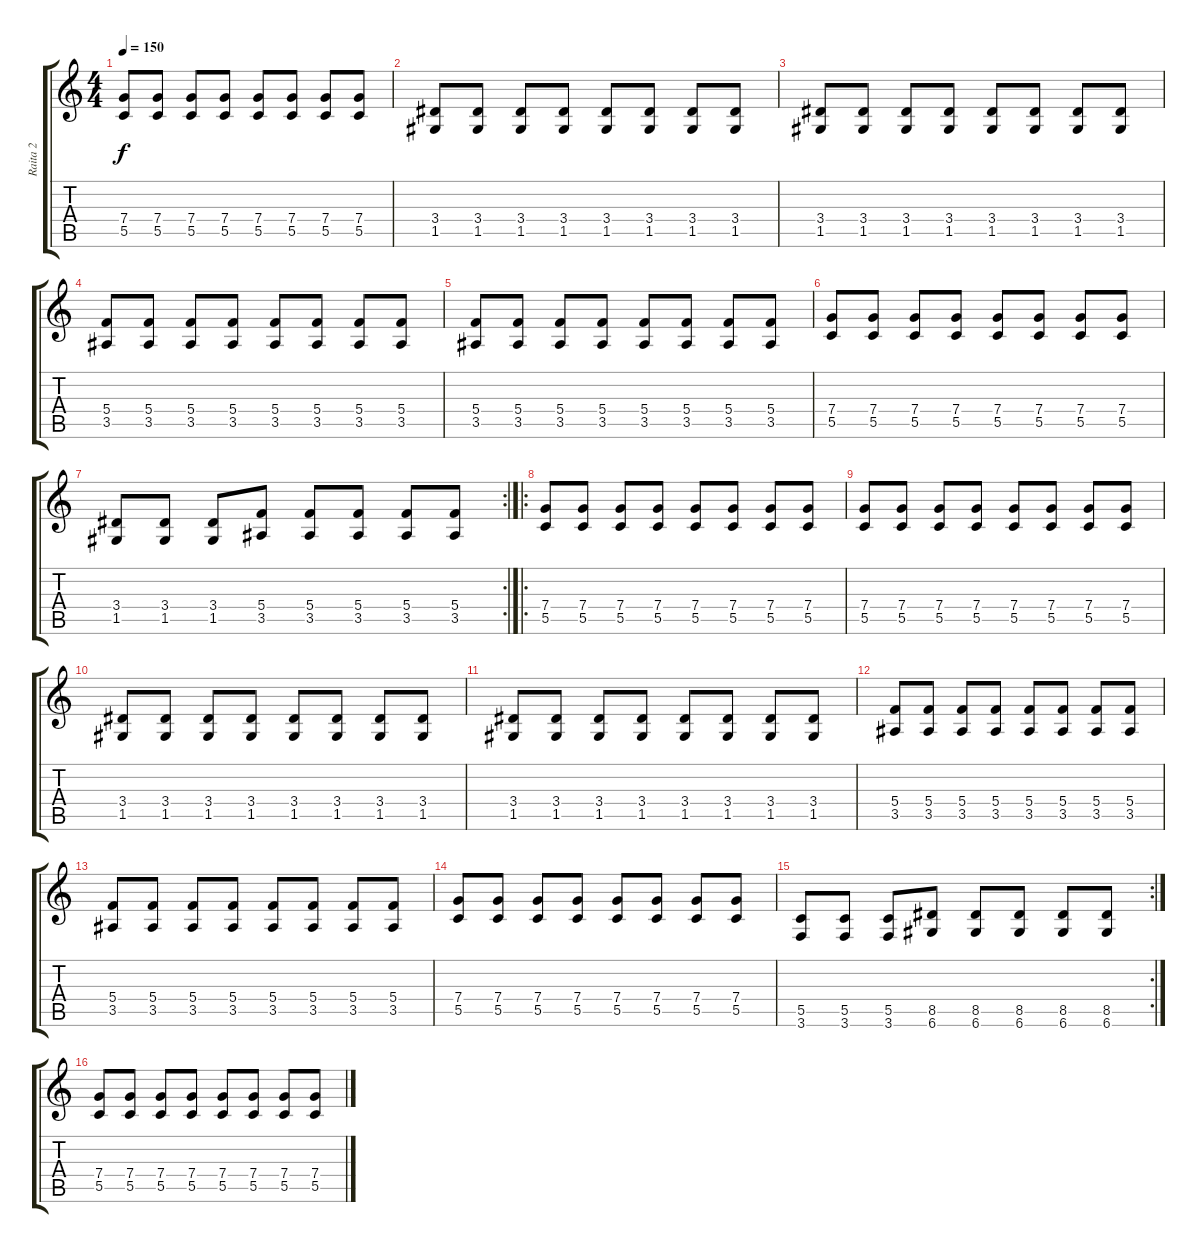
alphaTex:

\track ("Raita 2" "Raita 2") {instrument distortionguitar}
\staff {score tabs}
\tuning (D4 A3 F3 C3 G2 D2) {hide}
\ts (4 4)
\tempo 150
\clef g2
\ks c
(7.4 5.5).8{dy f} (7.4 5.5).8 (7.4 5.5).8 (7.4 5.5).8 (7.4 5.5).8 (7.4 5.5).8 (7.4 5.5).8 (7.4 5.5).8 |
(3.4 1.5).8 (3.4 1.5).8 (3.4 1.5).8 (3.4 1.5).8 (3.4 1.5).8 (3.4 1.5).8 (3.4 1.5).8 (3.4 1.5).8 |
(3.4 1.5).8 (3.4 1.5).8 (3.4 1.5).8 (3.4 1.5).8 (3.4 1.5).8 (3.4 1.5).8 (3.4 1.5).8 (3.4 1.5).8 |
(5.4 3.5).8 (5.4 3.5).8 (5.4 3.5).8 (5.4 3.5).8 (5.4 3.5).8 (5.4 3.5).8 (5.4 3.5).8 (5.4 3.5).8 |
(5.4 3.5).8 (5.4 3.5).8 (5.4 3.5).8 (5.4 3.5).8 (5.4 3.5).8 (5.4 3.5).8 (5.4 3.5).8 (5.4 3.5).8 |
(7.4 5.5).8 (7.4 5.5).8 (7.4 5.5).8 (7.4 5.5).8 (7.4 5.5).8 (7.4 5.5).8 (7.4 5.5).8 (7.4 5.5).8 |
\rc 2
(3.4 1.5).8 (3.4 1.5).8 (3.4 1.5).8 (5.4 3.5).8 (5.4 3.5).8 (5.4 3.5).8 (5.4 3.5).8 (5.4 3.5).8 |
\ro
(7.4 5.5).8 (7.4 5.5).8 (7.4 5.5).8 (7.4 5.5).8 (7.4 5.5).8 (7.4 5.5).8 (7.4 5.5).8 (7.4 5.5).8 |
(7.4 5.5).8 (7.4 5.5).8 (7.4 5.5).8 (7.4 5.5).8 (7.4 5.5).8 (7.4 5.5).8 (7.4 5.5).8 (7.4 5.5).8 |
(3.4 1.5).8 (3.4 1.5).8 (3.4 1.5).8 (3.4 1.5).8 (3.4 1.5).8 (3.4 1.5).8 (3.4 1.5).8 (3.4 1.5).8 |
(3.4 1.5).8 (3.4 1.5).8 (3.4 1.5).8 (3.4 1.5).8 (3.4 1.5).8 (3.4 1.5).8 (3.4 1.5).8 (3.4 1.5).8 |
(5.4 3.5).8 (5.4 3.5).8 (5.4 3.5).8 (5.4 3.5).8 (5.4 3.5).8 (5.4 3.5).8 (5.4 3.5).8 (5.4 3.5).8 |
(5.4 3.5).8 (5.4 3.5).8 (5.4 3.5).8 (5.4 3.5).8 (5.4 3.5).8 (5.4 3.5).8 (5.4 3.5).8 (5.4 3.5).8 |
(7.4 5.5).8 (7.4 5.5).8 (7.4 5.5).8 (7.4 5.5).8 (7.4 5.5).8 (7.4 5.5).8 (7.4 5.5).8 (7.4 5.5).8 |
\rc 2
(5.5 3.6).8 (5.5 3.6).8 (5.5 3.6).8 (8.5 6.6).8 (8.5 6.6).8 (8.5 6.6).8 (8.5 6.6).8 (8.5 6.6).8 |
(7.4 5.5).8 (7.4 5.5).8 (7.4 5.5).8 (7.4 5.5).8 (7.4 5.5).8 (7.4 5.5).8 (7.4 5.5).8 (7.4 5.5).8
